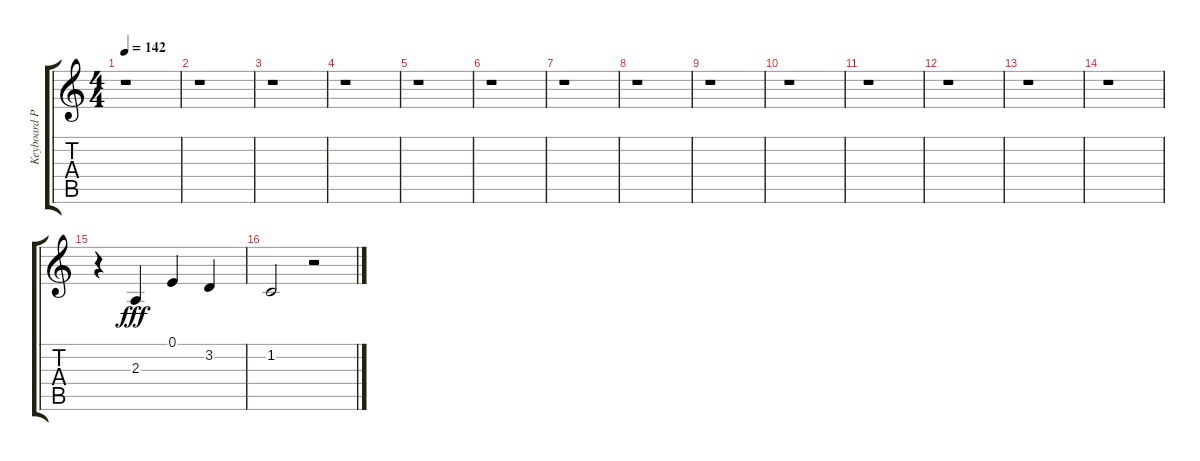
\track ("Keyboard Piano" "Keyboard P") {instrument brightacousticpiano}
\staff {score tabs}
\tuning (E4 B3 G3 D3 A2 E2) {hide}
\ts (4 4)
\tempo 142
\clef g2
\ks c
r.1{dy fff} |
r.1 |
r.1 |
r.1 |
r.1 |
r.1 |
r.1 |
r.1 |
r.1 |
r.1 |
r.1 |
r.1 |
r.1 |
r.1 |
r.4 2.3.4 0.1.4 3.2.4 |
1.2.2 r.2
